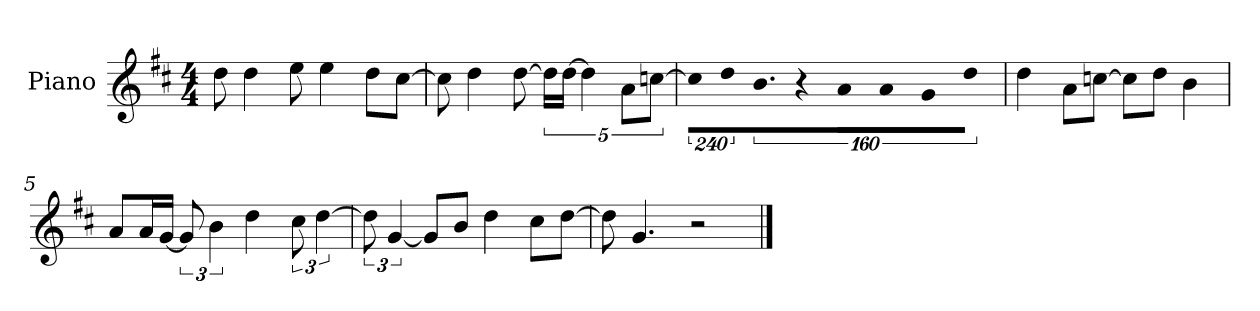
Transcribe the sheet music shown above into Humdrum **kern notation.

**kern
*part1
*staff1
*I"Piano
*I'P-no
*clefG2
*k[f#c#]
*M4/4
*MM90
=1
8dd\
4dd\
8ee\
4ee\
8dd\L
[8cc#\J
=2
8cc#\]
4dd\
[8dd\
20dd\LL]
[20dd\JJ
5dd\]
10a\L
[10ccn\J
=3
!LO:N:vis=8
960%137cc\L]
!LO:N:vis=8
960%137dd\
!LO:N:vis=8.
640%137b\J
!LO:N:vis=16
1920%137r
!LO:N:vis=16
1920%137a\LL
!LO:N:vis=16
1920%137a\J
!LO:N:vis=8
960%137g\
!LO:N:vis=8
960%137dd\J
=4
4dd\
8a\L
[8ccn\J
8cc\L]
8dd\J
4b\
=5
8a/L
16a/L
[16g/JJ
12g/]
6b\
4dd\
12cc#\
[6dd\
!!LO:LB:g=z
=6
12dd\]
[6g/
8g/L]
8b/J
4dd\
8cc#\L
[8dd\J
=7
8dd\]
4.g/
2r
==
*-
